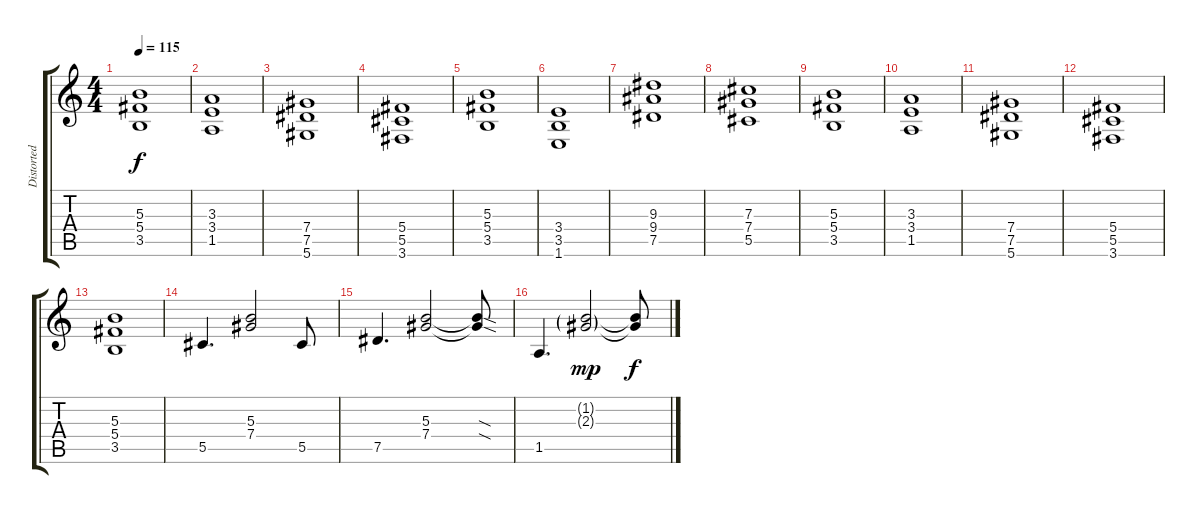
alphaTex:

\track ("Distorted guitar" "Distorted ") {instrument distortionguitar}
\staff {score tabs}
\tuning (Eb4 Bb3 Gb3 Db3 Ab2 Eb2) {hide}
\ts (4 4)
\tempo 115
\clef g2
\ks c
(5.3 5.4 3.5).1{dy f} |
(3.3 3.4 1.5).1 |
(7.4 7.5 5.6).1 |
(5.4 5.5 3.6).1 |
(5.3 5.4 3.5).1 |
(3.4 3.5 1.6).1 |
(9.3 9.4 7.5).1 |
(7.3 7.4 5.5).1 |
(5.3 5.4 3.5).1 |
(3.3 3.4 1.5).1 |
(7.4 7.5 5.6).1 |
(5.4 5.5 3.6).1 |
(5.3 5.4 3.5).1 |
5.5.4{d} (5.3 7.4).2 5.5.8 |
7.5.4{d} (5.3 7.4).2 (5.3{sod t} 7.4{sod t}).8 |
1.5.4{d} (1.2{g} 2.3{g}).2{dy mp} (1.2{t} 2.3{t}).8{dy f}
